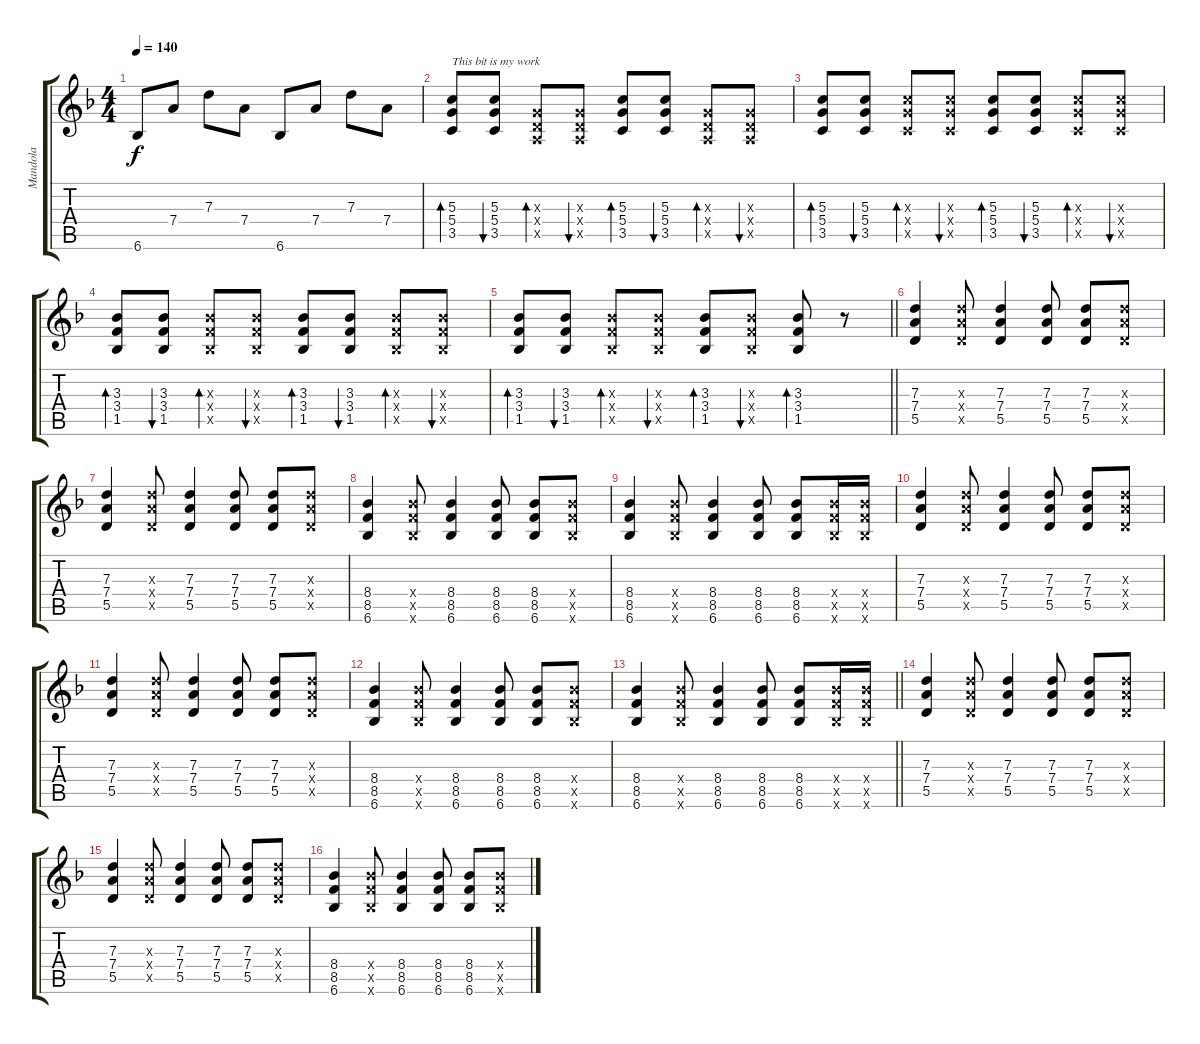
\track ("Mandola" "Mandola") {instrument acousticguitarsteel}
\staff {score tabs}
\tuning (E4 B3 G3 D3 A2 E2) {hide}
\ts (4 4)
\tempo 140
\clef g2
\ks dminor
6.6.8{dy f} 7.4.8 7.3.8 7.4.8 6.6.8 7.4.8 7.3.8 7.4.8 |
(5.3 5.4 3.5).8{bd 120 txt "This bit is my work"} (5.3 5.4 3.5).8{bu 120} (0.3{x} 0.4{x} 0.5{x}).8{bd 120} (0.3{x} 0.4{x} 0.5{x}).8{bu 120} (5.3 5.4 3.5).8{bd 120} (5.3 5.4 3.5).8{bu 120} (0.3{x} 0.4{x} 0.5{x}).8{bd 120} (0.3{x} 0.4{x} 0.5{x}).8{bu 120} |
(5.3 5.4 3.5).8{bd 120} (5.3 5.4 3.5).8{bu 120} (5.3{x} 5.4{x} 3.5{x}).8{bd 120} (5.3{x} 5.4{x} 3.5{x}).8{bu 120} (5.3 5.4 3.5).8{bd 120} (5.3 5.4 3.5).8{bu 120} (5.3{x} 5.4{x} 3.5{x}).8{bd 120} (5.3{x} 5.4{x} 3.5{x}).8{bu 120} |
(3.3 3.4 1.5).8{bd 120} (3.3 3.4 1.5).8{bu 120} (3.3{x} 3.4{x} 1.5{x}).8{bd 120} (3.3{x} 3.4{x} 1.5{x}).8{bu 120} (3.3 3.4 1.5).8{bd 120} (3.3 3.4 1.5).8{bu 120} (3.3{x} 3.4{x} 1.5{x}).8{bd 120} (3.3{x} 3.4{x} 1.5{x}).8{bu 120} |
\barLineRight lightlight
(3.3 3.4 1.5).8{bd 120} (3.3 3.4 1.5).8{bu 120} (3.3{x} 3.4{x} 1.5{x}).8{bd 120} (3.3{x} 3.4{x} 1.5{x}).8{bu 120} (3.3 3.4 1.5).8{bd 120} (3.3{x} 3.4{x} 1.5{x}).8{bu 120} (3.3 3.4 1.5).8{bd 120} r.8 |
(7.3 7.4 5.5).4 (7.3{x} 7.4{x} 5.5{x}).8 (7.3 7.4 5.5).4 (7.3 7.4 5.5).8 (7.3 7.4 5.5).8 (7.3{x} 7.4{x} 5.5{x}).8 |
(7.3 7.4 5.5).4 (7.3{x} 7.4{x} 5.5{x}).8 (7.3 7.4 5.5).4 (7.3 7.4 5.5).8 (7.3 7.4 5.5).8 (7.3{x} 7.4{x} 5.5{x}).8 |
(8.4 8.5 6.6).4 (8.4{x} 8.5{x} 6.6{x}).8 (8.4 8.5 6.6).4 (8.4 8.5 6.6).8 (8.4 8.5 6.6).8 (8.4{x} 8.5{x} 6.6{x}).8 |
(8.4 8.5 6.6).4 (8.4{x} 8.5{x} 6.6{x}).8 (8.4 8.5 6.6).4 (8.4 8.5 6.6).8 (8.4 8.5 6.6).8 (8.4{x} 8.5{x} 6.6{x}).16 (8.4{x} 8.5{x} 6.6{x}).16 |
(7.3 7.4 5.5).4 (7.3{x} 7.4{x} 5.5{x}).8 (7.3 7.4 5.5).4 (7.3 7.4 5.5).8 (7.3 7.4 5.5).8 (7.3{x} 7.4{x} 5.5{x}).8 |
(7.3 7.4 5.5).4 (7.3{x} 7.4{x} 5.5{x}).8 (7.3 7.4 5.5).4 (7.3 7.4 5.5).8 (7.3 7.4 5.5).8 (7.3{x} 7.4{x} 5.5{x}).8 |
(8.4 8.5 6.6).4 (8.4{x} 8.5{x} 6.6{x}).8 (8.4 8.5 6.6).4 (8.4 8.5 6.6).8 (8.4 8.5 6.6).8 (8.4{x} 8.5{x} 6.6{x}).8 |
\barLineRight lightlight
(8.4 8.5 6.6).4 (8.4{x} 8.5{x} 6.6{x}).8 (8.4 8.5 6.6).4 (8.4 8.5 6.6).8 (8.4 8.5 6.6).8 (8.4{x} 8.5{x} 6.6{x}).16 (8.4{x} 8.5{x} 6.6{x}).16 |
(7.3 7.4 5.5).4 (7.3{x} 7.4{x} 5.5{x}).8 (7.3 7.4 5.5).4 (7.3 7.4 5.5).8 (7.3 7.4 5.5).8 (7.3{x} 7.4{x} 5.5{x}).8 |
(7.3 7.4 5.5).4 (7.3{x} 7.4{x} 5.5{x}).8 (7.3 7.4 5.5).4 (7.3 7.4 5.5).8 (7.3 7.4 5.5).8 (7.3{x} 7.4{x} 5.5{x}).8 |
(8.4 8.5 6.6).4 (8.4{x} 8.5{x} 6.6{x}).8 (8.4 8.5 6.6).4 (8.4 8.5 6.6).8 (8.4 8.5 6.6).8 (8.4{x} 8.5{x} 6.6{x}).8
